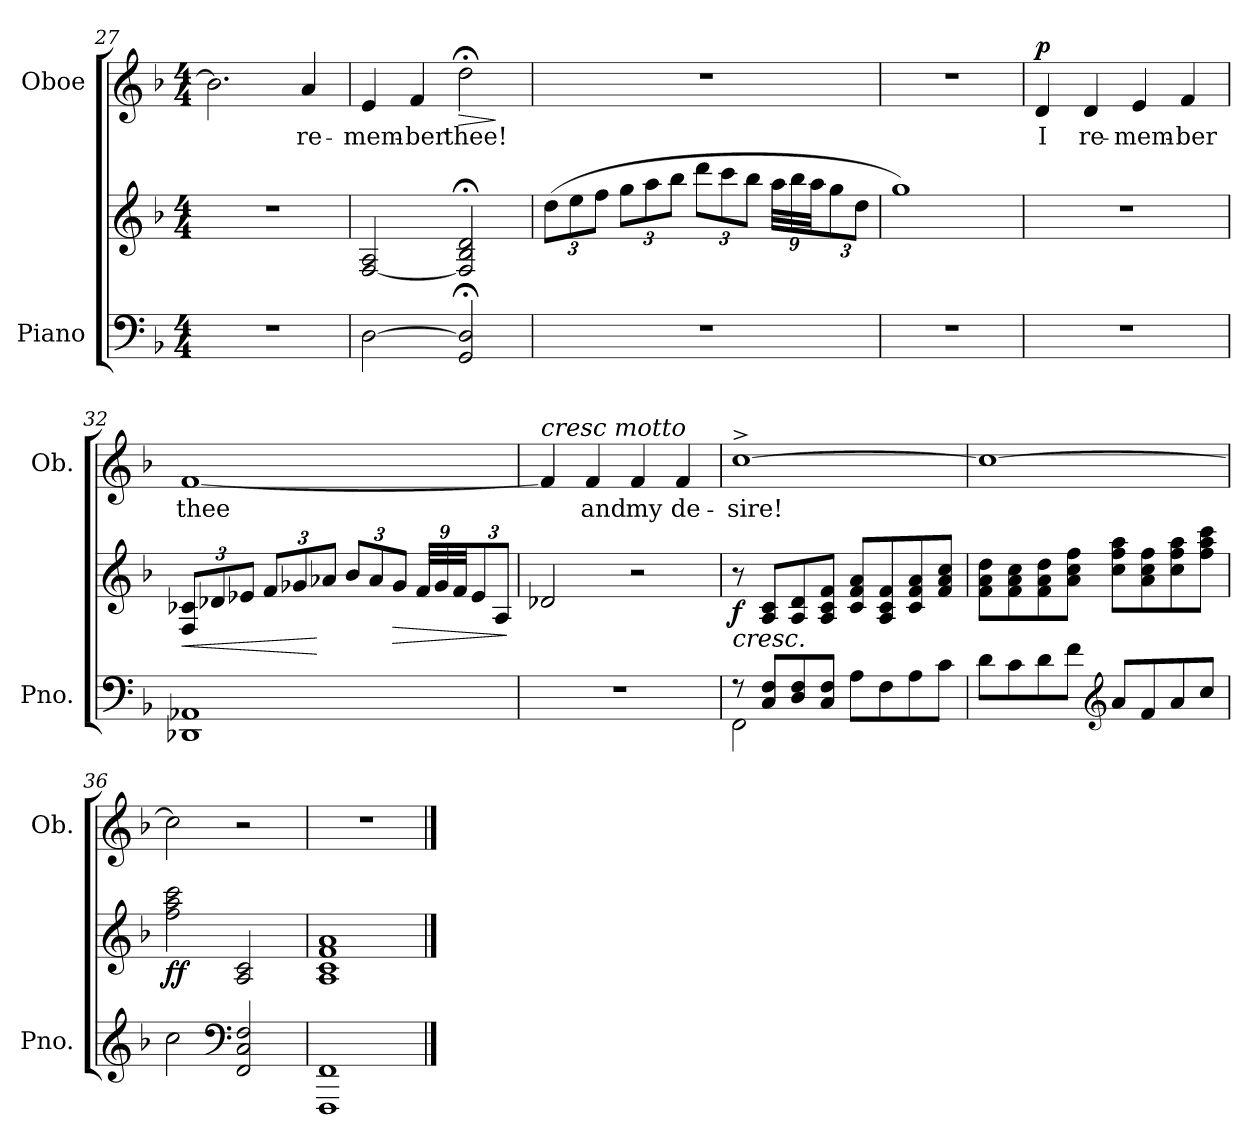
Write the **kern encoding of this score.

**kern	**kern	**dynam	**kern	**text	**dynam
*part2	*part2	*part2	*part1	*part1	*part1
*staff3	*staff2	*staff2/3	*staff1	*staff1	*staff1
*I"Piano	*	*	*I"Oboe	*	*
*I'Pno.	*	*	*I'Ob.	*	*
*clefF4	*clefG2	*	*clefG2	*	*
*k[b-]	*k[b-]	*	*k[b-]	*	*
*M4/4	*M4/4	*	*M4/4	*	*
=27	=27	=27	=27	=27	=27
1r	1r	.	2.b-\]	.	.
!	!	!	!	!LO:LY:b	!
.	.	.	4a/	re-	.
=28	=28	=28	=28	=28	=28
!	!	!	!	!LO:LY:b	!
[2D\	[2F/ 2A/	.	4e/	-mem-	.
!	!	!	!	!LO:LY:b	!
.	.	.	4f/	-ber	.
!	!	!	!	!LO:LY:b	!LO:HP:b
2GG/;< 2D/];<	2F/];< 2B-/;< 2d/;<	.	2dd;<\	thee!	>
.	.	.	.	.	]
!!LO:LB:g=z
=29	=29	=29	=29	=29	=29
*	*Xbrackettup	*	*	*	*
1r	(12dd\L	.	1r	.	.
.	12ee\	.	.	.	.
.	12ff\J	.	.	.	.
.	12gg\L	.	.	.	.
.	12aa\	.	.	.	.
.	12bb-\J	.	.	.	.
.	12ddd\L	.	.	.	.
.	12ccc\	.	.	.	.
.	12bb-\J	.	.	.	.
.	36aa\LL	.	.	.	.
.	36bb-\	.	.	.	.
.	36aa\J	.	.	.	.
.	12gg\	.	.	.	.
.	12dd\J	.	.	.	.
=30	=30	=30	=30	=30	=30
1r	1gg)	.	1r	.	.
=31	=31	=31	=31	=31	=31
!	!	!	!	!LO:LY:b	!LO:DY:a
1r	1r	.	4d/	I	p
!	!	!	!	!LO:LY:b	!
.	.	.	4d/	re-	.
!	!	!	!	!LO:LY:b	!
.	.	.	4e/	-mem-	.
!	!	!	!	!LO:LY:b	!
.	.	.	4f/	-ber	.
!!LO:PB:g=z
=32	=32	=32	=32	=32	=32
!	!	!LO:HP:b	!	!LO:LY:b	!
1DD-X 1AA-X	12F/ 12c-X/L	<	[1f	thee	.
.	12d-X/	.	.	.	.
.	12e-X/J	.	.	.	.
.	12f/L	.	.	.	.
.	12g-X/	.	.	.	.
.	12a-X/J	[	.	.	.
.	12b-/L	.	.	.	.
.	12a-/	.	.	.	.
!	!	!LO:HP:b	!	!	!
.	12g-/J	>	.	.	.
.	36f/LL	.	.	.	.
.	36g-/	.	.	.	.
.	36f/J	.	.	.	.
.	12e-/	.	.	.	.
.	12A/J	.	.	.	.
.	.	]	.	.	.
=33	=33	=33	=33	=33	=33
!	!	!	!LO:TX:a:i:t=cresc motto	!	!
1r	2d-X/	.	4f/]	.	.
!	!	!	!	!LO:LY:b	!
.	.	.	4f/	and	.
!	!	!	!	!LO:LY:b	!
.	2r	.	4f/	my	.
!	!	!	!	!LO:LY:b	!
.	.	.	4f/	de-	.
=34	=34	=34	=34	=34	=34
*^	*	*	*	*	*
!	!	!LO:TX:b:i:t=cresc.	!	!	!	!
!	!	!	!LO:DY:b	!	!LO:LY:b	!
8r	2FF\	8r	f	[1cc^	-sire!	.
8C/ 8F/L	.	8A/ 8c/L	.	.	.	.
8D/ 8F/	.	8A/ 8d/	.	.	.	.
8C/ 8F/J	.	8A/ 8c/ 8f/J	.	.	.	.
8A\L	2ryy	8c/ 8f/ 8a/L	.	.	.	.
8F\	.	8A/ 8c/ 8f/	.	.	.	.
8A\	.	8c/ 8f/ 8a/	.	.	.	.
8c\J	.	8f/ 8a/ 8cc/J	.	.	.	.
*v	*v	*	*	*	*	*
!!LO:LB:g=z
=35	=35	=35	=35	=35	=35
8d\L	8f\ 8a\ 8dd\L	.	1cc_	.	.
8c\	8f\ 8a\ 8cc\	.	.	.	.
8d\	8f\ 8a\ 8dd\	.	.	.	.
8f\J	8a\ 8cc\ 8ff\J	.	.	.	.
*clefG2	*	*	*	*	*
8a/L	8cc\ 8ff\ 8aa\L	.	.	.	.
8f/	8a\ 8cc\ 8ff\	.	.	.	.
8a/	8cc\ 8ff\ 8aa\	.	.	.	.
8cc/J	8ff\ 8aa\ 8ccc\J	.	.	.	.
=36	=36	=36	=36	=36	=36
!	!	!LO:DY:b	!	!	!
2cc\	2ff\ 2aa\ 2ccc\	ff	2cc\]	.	.
*clefF4	*	*	*	*	*
2FF/ 2C/ 2F/	2A/ 2c/	.	2r	.	.
=37	=37	=37	=37	=37	=37
1FFF 1FF	1A 1c 1f 1a	.	1r	.	.
==	==	==	==	==	==
*-	*-	*-	*-	*-	*-
